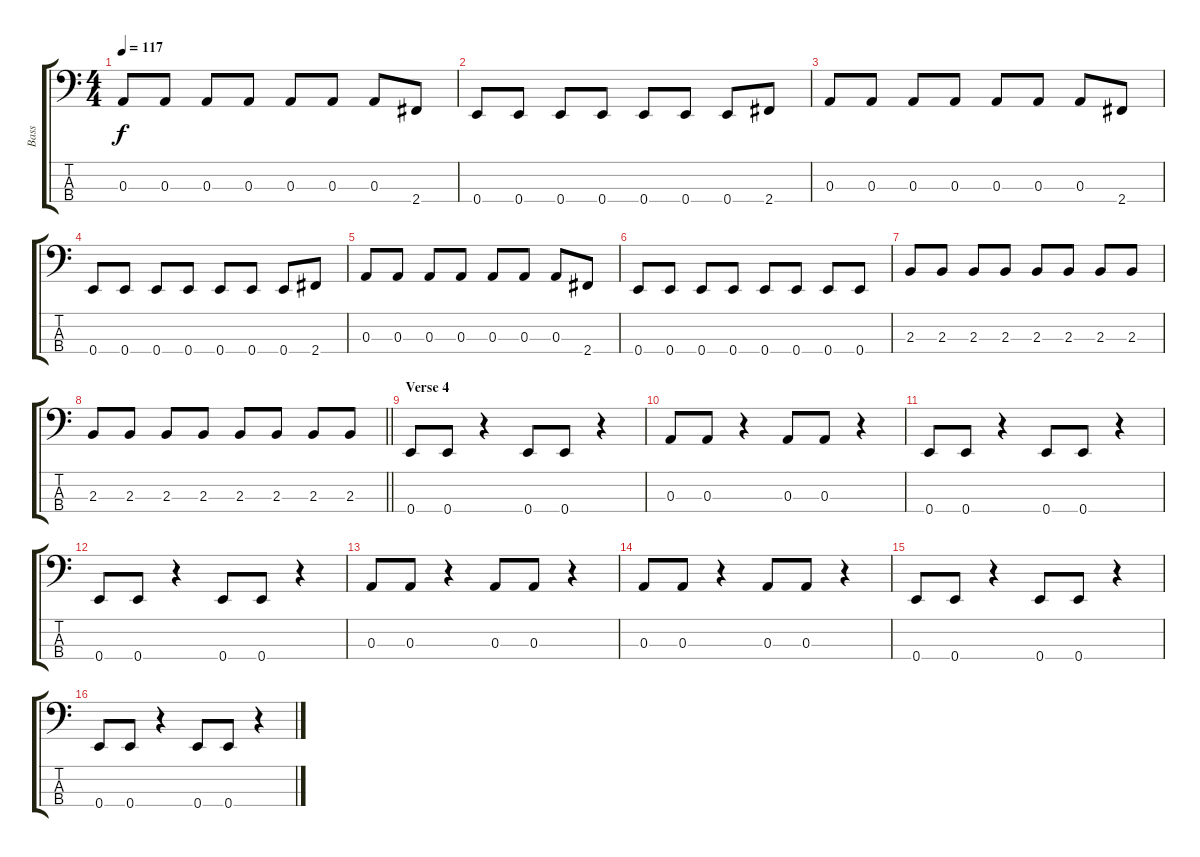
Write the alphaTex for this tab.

\track ("Bass" "Bass") {instrument electricbassfinger}
\staff {score tabs}
\tuning (G2 D2 A1 E1) {hide}
\ts (4 4)
\tempo 117
\clef f4
\ks c
0.3.8{dy f} 0.3.8 0.3.8 0.3.8 0.3.8 0.3.8 0.3.8 2.4.8 |
0.4.8 0.4.8 0.4.8 0.4.8 0.4.8 0.4.8 0.4.8 2.4.8 |
0.3.8 0.3.8 0.3.8 0.3.8 0.3.8 0.3.8 0.3.8 2.4.8 |
0.4.8 0.4.8 0.4.8 0.4.8 0.4.8 0.4.8 0.4.8 2.4.8 |
0.3.8 0.3.8 0.3.8 0.3.8 0.3.8 0.3.8 0.3.8 2.4.8 |
0.4.8 0.4.8 0.4.8 0.4.8 0.4.8 0.4.8 0.4.8 0.4.8 |
2.3.8 2.3.8 2.3.8 2.3.8 2.3.8 2.3.8 2.3.8 2.3.8 |
\barLineRight lightlight
2.3.8 2.3.8 2.3.8 2.3.8 2.3.8 2.3.8 2.3.8 2.3.8 |
\section ("" "Verse 4")
0.4.8 0.4.8 r.4 0.4.8 0.4.8 r.4 |
0.3.8 0.3.8 r.4 0.3.8 0.3.8 r.4 |
0.4.8 0.4.8 r.4 0.4.8 0.4.8 r.4 |
0.4.8 0.4.8 r.4 0.4.8 0.4.8 r.4 |
0.3.8 0.3.8 r.4 0.3.8 0.3.8 r.4 |
0.3.8 0.3.8 r.4 0.3.8 0.3.8 r.4 |
0.4.8 0.4.8 r.4 0.4.8 0.4.8 r.4 |
0.4.8 0.4.8 r.4 0.4.8 0.4.8 r.4
